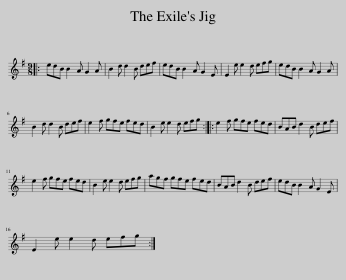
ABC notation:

X:1
L:1/8
M:9/8
I:linebreak $
K:Emin
V:1 treble
V:1
|: edB B2 A G2 A | B2 d d2 B def | edB B2 A G2 E | E2 e e2 d efg | edB B2 A G2 A |$ %5
 B2 d d2 B def | e2 f gfe fed | B2 e e2 d efg :: e2 f gfe fed | BAB d2 B def |$ %10
 e2 f gfe fed | B2 e e2 d efg | agf gfe fed | BAB d2 B def | edB B2 A G2 E |$ %15
 E2 e e2 d efg :| %16
